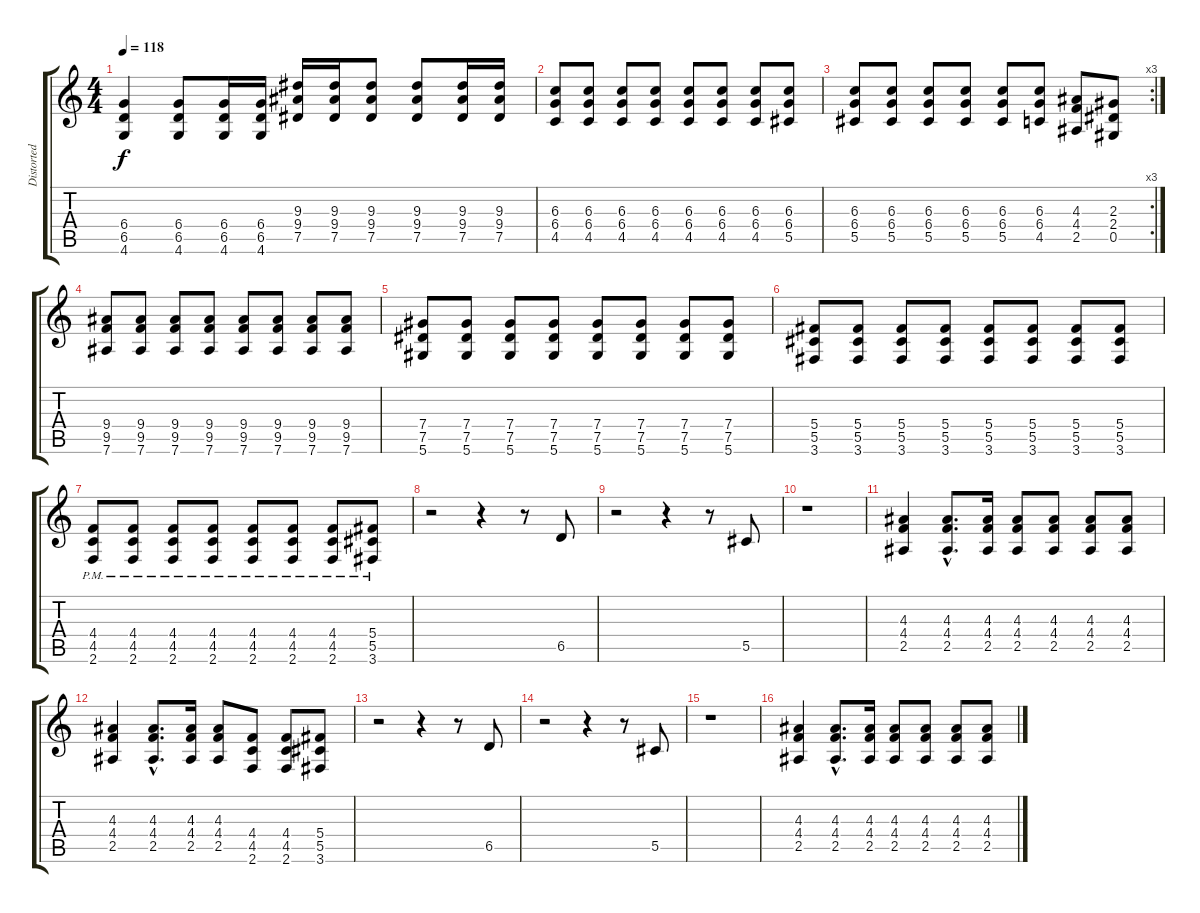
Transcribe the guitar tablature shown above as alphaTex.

\track ("Distorted Guitar" "Distorted ") {instrument distortionguitar}
\staff {score tabs}
\tuning (Eb4 Bb3 Gb3 Db3 Ab2 Eb2) {hide}
\ts (4 4)
\tempo 118
\clef g2
\ks c
(6.4 6.5 4.6).4{dy f instrument distortionguitar} (6.4 6.5 4.6).8 (6.4 6.5 4.6).16 (6.4 6.5 4.6).16 (9.3 9.4 7.5).16 (9.3 9.4 7.5).16 (9.3 9.4 7.5).8 (9.3 9.4 7.5).8 (9.3 9.4 7.5).16 (9.3 9.4 7.5).16 |
(6.3 6.4 4.5).8 (6.3 6.4 4.5).8 (6.3 6.4 4.5).8 (6.3 6.4 4.5).8 (6.3 6.4 4.5).8 (6.3 6.4 4.5).8 (6.3 6.4 4.5).8 (6.3 6.4 5.5).8 |
\rc 3
(6.3 6.4 5.5).8 (6.3 6.4 5.5).8 (6.3 6.4 5.5).8 (6.3 6.4 5.5).8 (6.3 6.4 5.5).8 (6.3 6.4 4.5).8 (4.3 4.4 2.5).8 (2.3 2.4 0.5).8 |
(9.4 9.5 7.6).8{instrument distortionguitar} (9.4 9.5 7.6).8 (9.4 9.5 7.6).8 (9.4 9.5 7.6).8 (9.4 9.5 7.6).8 (9.4 9.5 7.6).8 (9.4 9.5 7.6).8 (9.4 9.5 7.6).8 |
(7.4 7.5 5.6).8 (7.4 7.5 5.6).8 (7.4 7.5 5.6).8 (7.4 7.5 5.6).8 (7.4 7.5 5.6).8 (7.4 7.5 5.6).8 (7.4 7.5 5.6).8 (7.4 7.5 5.6).8 |
(5.4 5.5 3.6).8 (5.4 5.5 3.6).8 (5.4 5.5 3.6).8 (5.4 5.5 3.6).8 (5.4 5.5 3.6).8 (5.4 5.5 3.6).8 (5.4 5.5 3.6).8 (5.4 5.5 3.6).8 |
(4.4{pm} 4.5{pm} 2.6{pm}).8 (4.4{pm} 4.5{pm} 2.6{pm}).8 (4.4{pm} 4.5{pm} 2.6{pm}).8 (4.4{pm} 4.5{pm} 2.6{pm}).8 (4.4{pm} 4.5{pm} 2.6{pm}).8 (4.4{pm} 4.5{pm} 2.6{pm}).8 (4.4{pm} 4.5{pm} 2.6{pm}).8 (5.4{pm} 5.5{pm} 3.6{pm}).8 |
r.2{instrument electricguitarclean} r.4 r.8 6.5.8 |
r.2{instrument electricguitarclean} r.4 r.8 5.5.8 |
r.1 |
(4.3 4.4 2.5).4{instrument distortionguitar} (4.3{hac} 4.4{hac} 2.5{hac}).8{d} (4.3 4.4 2.5).16 (4.3 4.4 2.5).8 (4.3 4.4 2.5).8 (4.3 4.4 2.5).8 (4.3 4.4 2.5).8 |
(4.3 4.4 2.5).4 (4.3{hac} 4.4{hac} 2.5{hac}).8{d} (4.3 4.4 2.5).16 (4.3 4.4 2.5).8 (4.4 4.5 2.6).8 (4.4 4.5 2.6).8 (5.4 5.5 3.6).8 |
r.2{instrument electricguitarclean} r.4 r.8 6.5.8 |
r.2{instrument electricguitarclean} r.4 r.8 5.5.8 |
r.1 |
(4.3 4.4 2.5).4{instrument distortionguitar} (4.3{hac} 4.4{hac} 2.5{hac}).8{d} (4.3 4.4 2.5).16 (4.3 4.4 2.5).8 (4.3 4.4 2.5).8 (4.3 4.4 2.5).8 (4.3 4.4 2.5).8
